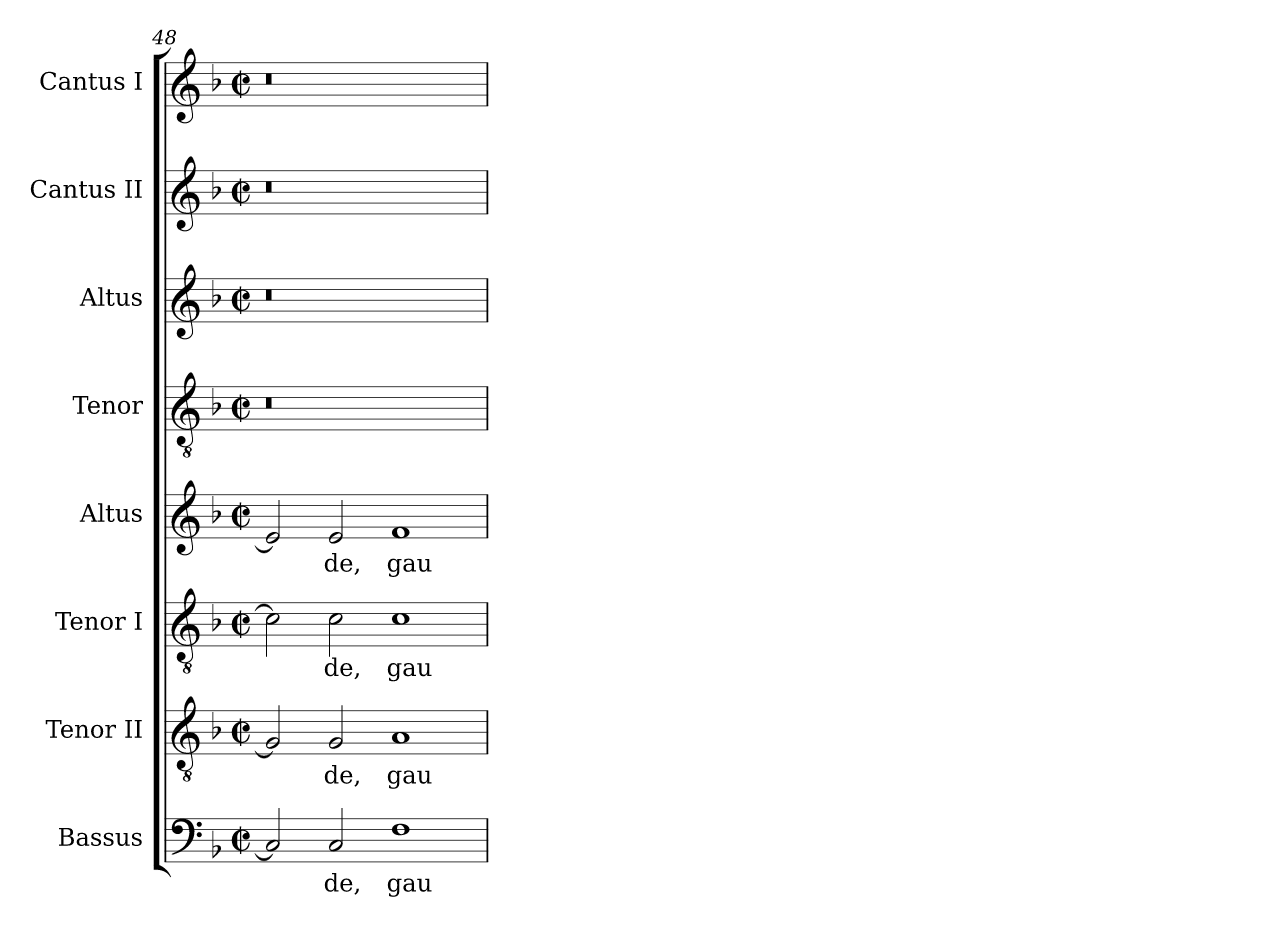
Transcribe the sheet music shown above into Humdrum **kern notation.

**kern	**text	**kern	**text	**kern	**text	**kern	**text	**kern	**kern	**kern	**kern
*part8	*part8	*part7	*part7	*part6	*part6	*part5	*part5	*part4	*part3	*part2	*part1
*staff8	*staff8	*staff7	*staff7	*staff6	*staff6	*staff5	*staff5	*staff4	*staff3	*staff2	*staff1
*I"Bassus	*	*I"Tenor II	*	*I"Tenor I	*	*I"Altus	*	*I"Tenor	*I"Altus	*I"Cantus II	*I"Cantus I
*clefF4	*	*clefGv2	*	*clefGv2	*	*clefG2	*	*clefGv2	*clefG2	*clefG2	*clefG2
*k[b-]	*	*k[b-]	*	*k[b-]	*	*k[b-]	*	*k[b-]	*k[b-]	*k[b-]	*k[b-]
*F:	*	*F:	*	*F:	*	*F:	*	*F:	*F:	*F:	*F:
*M2/2	*	*M2/2	*	*M2/2	*	*M2/2	*	*M2/2	*M2/2	*M2/2	*M2/2
*met(c|)	*	*met(c|)	*	*met(c|)	*	*met(c|)	*	*met(c|)	*met(c|)	*met(c|)	*met(c|)
=48	=48	=48	=48	=48	=48	=48	=48	=48	=48	=48	=48
2C/]	.	2G/]	.	2c\]	.	2e/]	.	0r	0r	0r	0r
!	!LO:LY:b:cj	!	!LO:LY:b:cj	!	!LO:LY:b:cj	!	!LO:LY:b:cj	!	!	!	!
2C/	de,	2G/	de,	2c\	-de,	2e/	de,	.	.	.	.
!	!LO:LY:b:cj	!	!LO:LY:b:cj	!	!LO:LY:b:cj	!	!LO:LY:b:cj	!	!	!	!
1F	gau	1A	gau	1c	gau-	1f	gau	.	.	.	.
=	=	=	=	=	=	=	=	=	=	=	=
*-	*-	*-	*-	*-	*-	*-	*-	*-	*-	*-	*-
